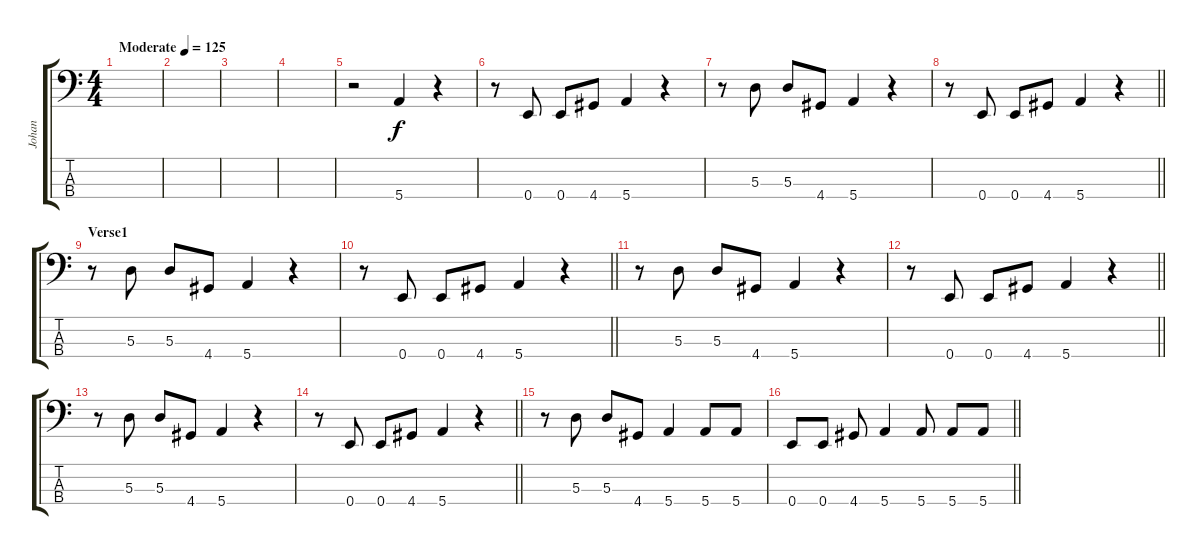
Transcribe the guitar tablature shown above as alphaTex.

\track ("Johan" "Johan") {instrument electricbassfinger}
\staff {score tabs}
\tuning (G2 D2 A1 E1) {hide}
\ts (4 4)
\tempo (125 "Moderate")
\clef f4
\ks c
|
|
|
|
r.2 5.4.4 r.4 |
r.8 0.4.8 0.4.8 4.4.8 5.4.4 r.4 |
r.8 5.3.8 5.3.8 4.4.8 5.4.4 r.4 |
\barLineRight lightlight
r.8 0.4.8 0.4.8 4.4.8 5.4.4 r.4 |
\section ("" "Verse1")
r.8 5.3.8 5.3.8 4.4.8 5.4.4 r.4 |
\barLineRight lightlight
r.8 0.4.8 0.4.8 4.4.8 5.4.4 r.4 |
r.8 5.3.8 5.3.8 4.4.8 5.4.4 r.4 |
\barLineRight lightlight
r.8 0.4.8 0.4.8 4.4.8 5.4.4 r.4 |
r.8 5.3.8 5.3.8 4.4.8 5.4.4 r.4 |
\barLineRight lightlight
r.8 0.4.8 0.4.8 4.4.8 5.4.4 r.4 |
r.8 5.3.8 5.3.8 4.4.8 5.4.4 5.4.8 5.4.8 |
\barLineRight lightlight
0.4.8 0.4.8 4.4.8 5.4.4 5.4.8 5.4.8 5.4.8
